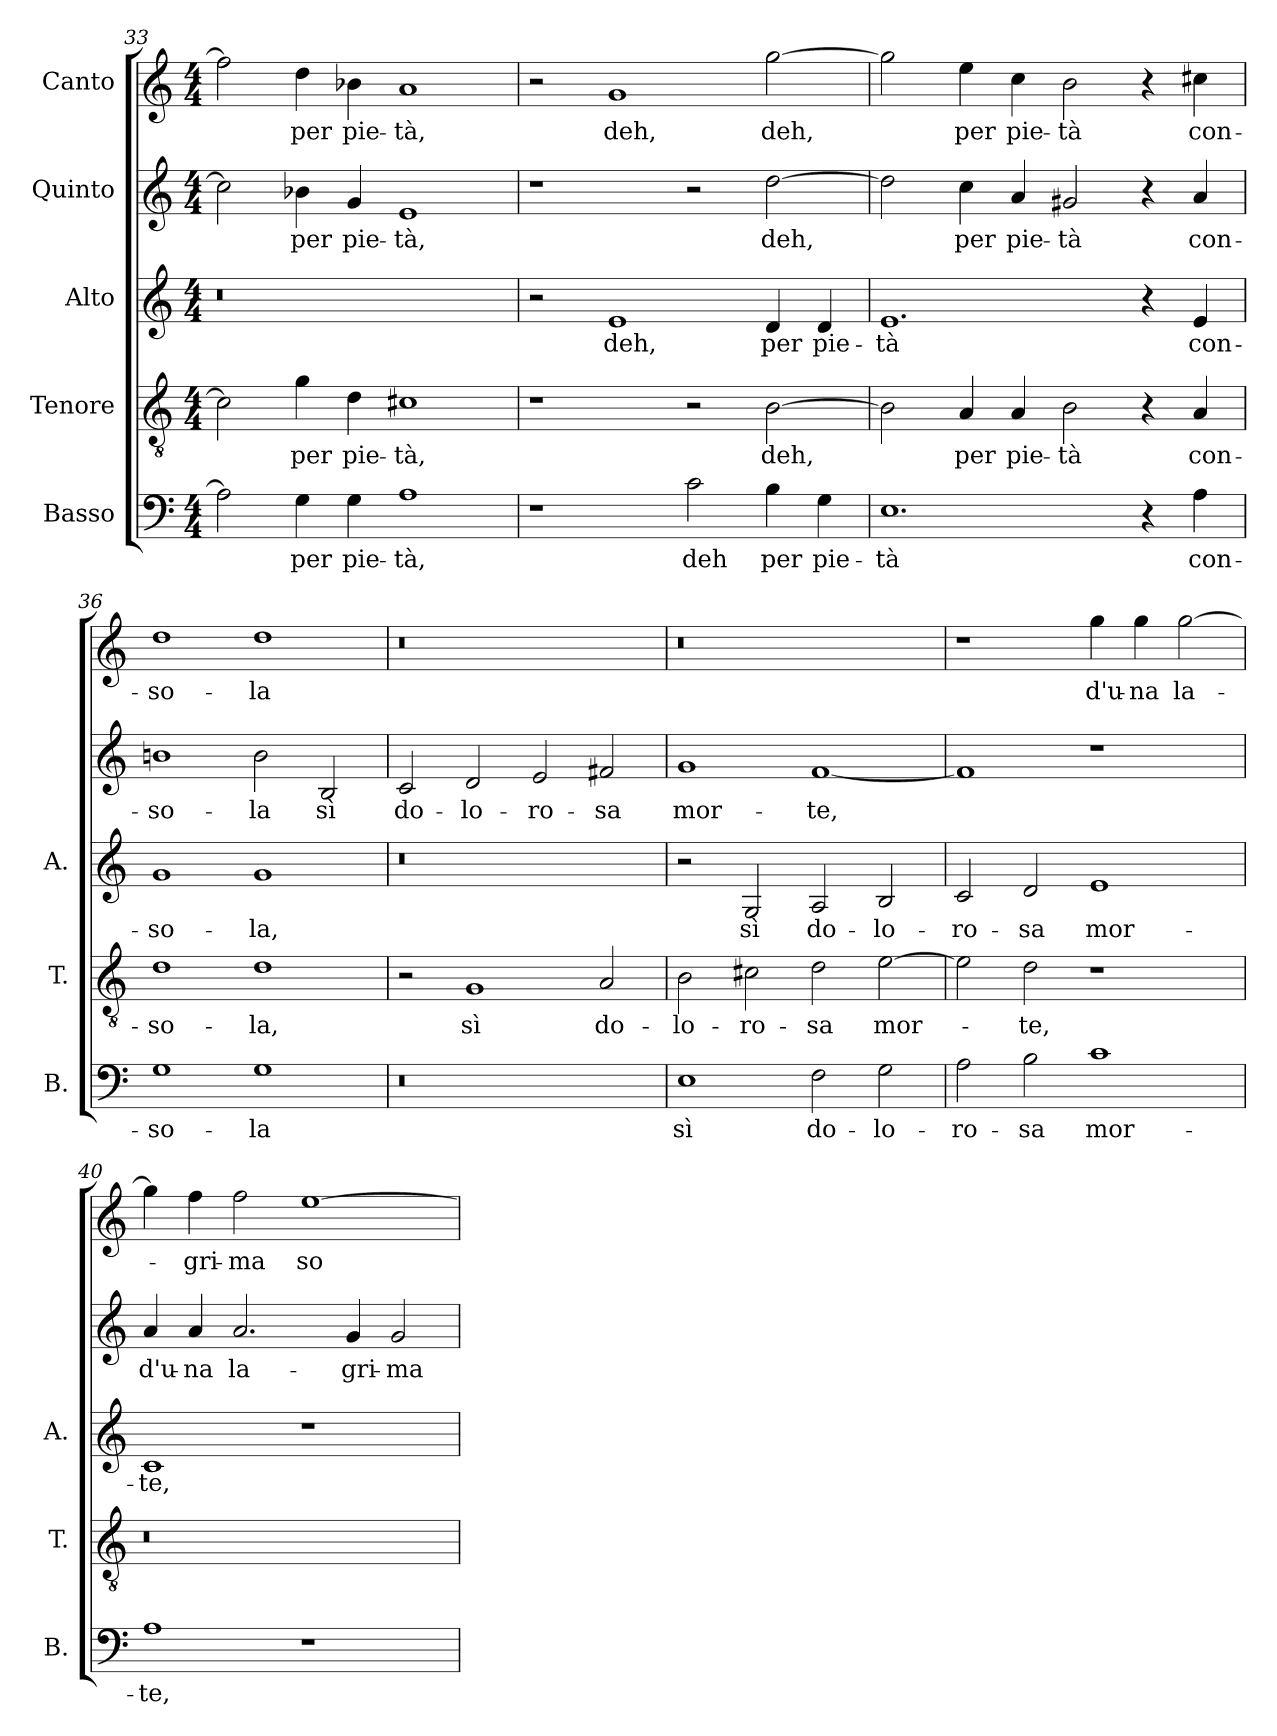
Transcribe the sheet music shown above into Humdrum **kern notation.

**kern	**text	**kern	**text	**kern	**text	**kern	**text	**kern	**text
*part5	*part5	*part4	*part4	*part3	*part3	*part2	*part2	*part1	*part1
*staff5	*staff5	*staff4	*staff4	*staff3	*staff3	*staff2	*staff2	*staff1	*staff1
*I"Basso	*	*I"Tenore	*	*I"Alto	*	*I"Quinto	*	*I"Canto	*
*I'B.	*	*I'T.	*	*I'A.	*	*	*	*	*
*clefF4	*	*clefGv2	*	*clefG2	*	*clefG2	*	*clefG2	*
*k[]	*	*k[]	*	*k[]	*	*k[]	*	*k[]	*
*C:	*	*C:	*	*C:	*	*C:	*	*C:	*
*M4/4	*	*M4/4	*	*M4/4	*	*M4/4	*	*M4/4	*
=33	=33	=33	=33	=33	=33	=33	=33	=33	=33
!	!	!	!	!LO:N:vis=0	!	!	!	!	!
2A\]	.	2c\]	.	1r	.	2cc\]	.	2ff\]	.
4G\	per	4g\	per	.	.	4b-X\	per	4dd\	per
4G\	pie-	4d\	pie-	.	.	4g/	pie-	4b-X\	pie-
1A\	-tà,	1c#X\	-tà,	1ryy	.	1e/	-tà,	1a/	-tà,
=34	=34	=34	=34	=34	=34	=34	=34	=34	=34
1r	.	1r	.	2r	.	1r	.	2r	.
.	.	.	.	1e/	deh,	.	.	1g/	deh,
2c\	deh	2r	.	.	.	2r	.	.	.
4B\	per	[2B\	deh,	4d/	per	[2dd\	deh,	[2gg\	deh,
4G\	pie-	.	.	4d/	pie-	.	.	.	.
=35	=35	=35	=35	=35	=35	=35	=35	=35	=35
1.E\	-tà	2B\]	.	1.e/	-tà	2dd\]	.	2gg\]	.
.	.	4A/	per	.	.	4cc\	per	4ee\	per
.	.	4A/	pie-	.	.	4a/	pie-	4cc\	pie-
.	.	2B\	-tà	.	.	2g#X/	-tà	2b\	-tà
4r	.	4r	.	4r	.	4r	.	4r	.
4A\	con-	4A/	con-	4e/	con-	4a/	con-	4cc#X\	con-
=36	=36	=36	=36	=36	=36	=36	=36	=36	=36
1G\	-so-	1d\	-so-	1g/	-so-	1bn\	-so-	1dd\	-so-
1G\	-la	1d\	-la,	1g/	-la,	2b\	-la	1dd\	-la
.	.	.	.	.	.	2B/	sì	.	.
=37	=37	=37	=37	=37	=37	=37	=37	=37	=37
!LO:N:vis=0	!	!	!	!LO:N:vis=0	!	!	!	!LO:N:vis=0	!
1r	.	2r	.	1r	.	2c/	do-	1r	.
.	.	1G/	sì	.	.	2d/	-lo-	.	.
1ryy	.	.	.	1ryy	.	2e/	-ro-	1ryy	.
.	.	2A/	do-	.	.	2f#X/	-sa	.	.
=38	=38	=38	=38	=38	=38	=38	=38	=38	=38
!	!	!	!	!	!	!	!	!LO:N:vis=0	!
1E\	sì	2B\	-lo-	2r	.	1g/	mor-	1r	.
.	.	2c#X\	-ro-	2G/	sì	.	.	.	.
2F\	do-	2d\	-sa	2A/	do-	[1f/	-te,	1ryy	.
2G\	-lo-	[2e\	mor-	2B/	-lo-	.	.	.	.
=39	=39	=39	=39	=39	=39	=39	=39	=39	=39
2A\	-ro-	2e\]	.	2c/	-ro-	1f/]	.	1r	.
2B\	-sa	2d\	-te,	2d/	-sa	.	.	.	.
1c\	mor-	1r	.	1e/	mor-	1r	.	4gg\	d'u-
.	.	.	.	.	.	.	.	4gg\	-na
.	.	.	.	.	.	.	.	[2gg\	la-
=40	=40	=40	=40	=40	=40	=40	=40	=40	=40
!	!	!LO:N:vis=0	!	!	!	!	!	!	!
1A\	-te,	1r	.	1c/	-te,	4a/	d'u-	4gg\]	.
.	.	.	.	.	.	4a/	-na	4ff\	-gri-
.	.	.	.	.	.	2.a/	la-	2ff\	-ma
1r	.	1ryy	.	1r	.	.	.	[1ee\	so-
.	.	.	.	.	.	4g/	-gri-	.	.
.	.	.	.	.	.	2g/	-ma	.	.
=	=	=	=	=	=	=	=	=	=
*-	*-	*-	*-	*-	*-	*-	*-	*-	*-
